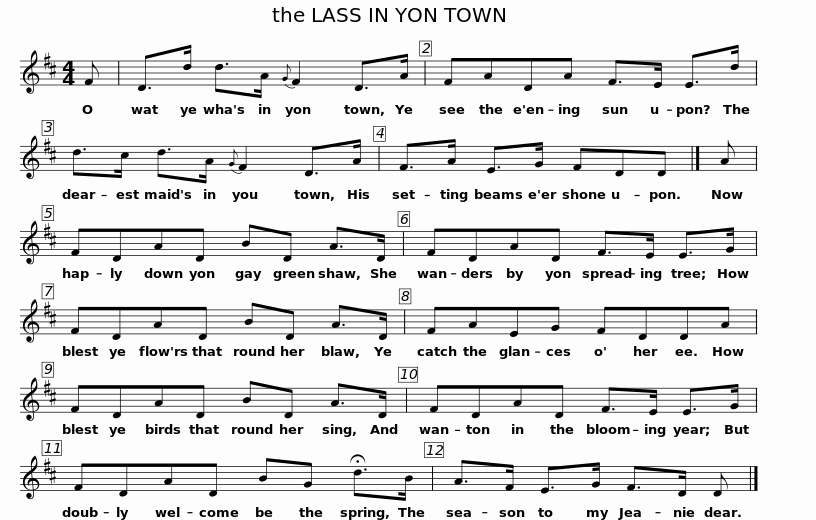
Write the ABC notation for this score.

X:1
L:1/8
M:4/4
I:linebreak $
K:D
V:1 treble
V:1
 F | D>d d>A{G} F2 D>A | FADA F>E E>d |$ d>c d>A{G} F2 D>A | F>A E>G FDD |] %5
 A |$ FDAD BD A>D | FDAD F>E E>G |$ FDAD BD A>D | FAEG FDDA |$ %10
 FDAD BD A>D | FDAD F>E E>G |$ FDAD BG !fermata!d>B | A>F E>G F>D D |] %14
